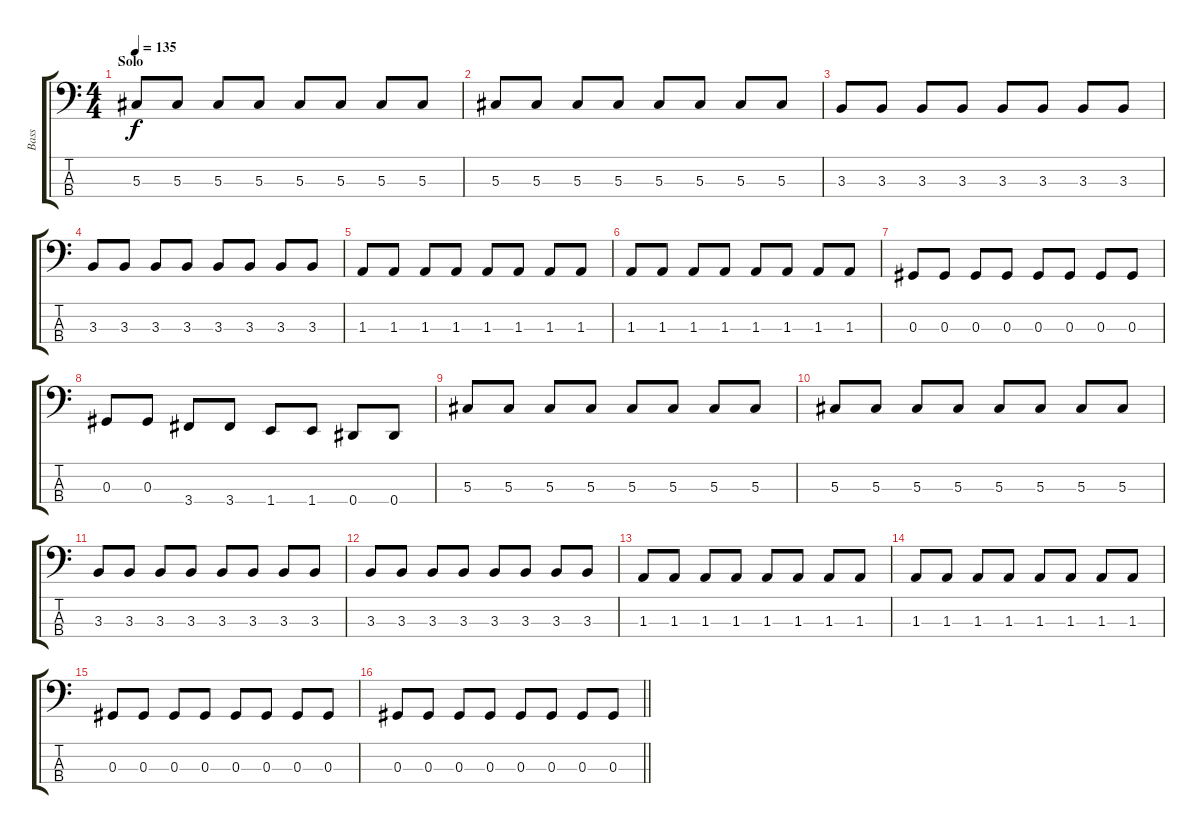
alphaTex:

\track ("Bass" "Bass") {instrument electricbasspick}
\staff {score tabs}
\tuning (Gb2 Db2 Ab1 Eb1) {hide}
\ts (4 4)
\section ("" "Solo")
\tempo 135
\clef f4
\ks c
5.3.8{dy f} 5.3.8 5.3.8 5.3.8 5.3.8 5.3.8 5.3.8 5.3.8 |
5.3.8 5.3.8 5.3.8 5.3.8 5.3.8 5.3.8 5.3.8 5.3.8 |
3.3.8 3.3.8 3.3.8 3.3.8 3.3.8 3.3.8 3.3.8 3.3.8 |
3.3.8 3.3.8 3.3.8 3.3.8 3.3.8 3.3.8 3.3.8 3.3.8 |
1.3.8 1.3.8 1.3.8 1.3.8 1.3.8 1.3.8 1.3.8 1.3.8 |
1.3.8 1.3.8 1.3.8 1.3.8 1.3.8 1.3.8 1.3.8 1.3.8 |
0.3.8 0.3.8 0.3.8 0.3.8 0.3.8 0.3.8 0.3.8 0.3.8 |
0.3.8 0.3.8 3.4.8 3.4.8 1.4.8 1.4.8 0.4.8 0.4.8 |
5.3.8 5.3.8 5.3.8 5.3.8 5.3.8 5.3.8 5.3.8 5.3.8 |
5.3.8 5.3.8 5.3.8 5.3.8 5.3.8 5.3.8 5.3.8 5.3.8 |
3.3.8 3.3.8 3.3.8 3.3.8 3.3.8 3.3.8 3.3.8 3.3.8 |
3.3.8 3.3.8 3.3.8 3.3.8 3.3.8 3.3.8 3.3.8 3.3.8 |
1.3.8 1.3.8 1.3.8 1.3.8 1.3.8 1.3.8 1.3.8 1.3.8 |
1.3.8 1.3.8 1.3.8 1.3.8 1.3.8 1.3.8 1.3.8 1.3.8 |
0.3.8 0.3.8 0.3.8 0.3.8 0.3.8 0.3.8 0.3.8 0.3.8 |
\barLineRight lightlight
0.3.8 0.3.8 0.3.8 0.3.8 0.3.8 0.3.8 0.3.8 0.3.8
